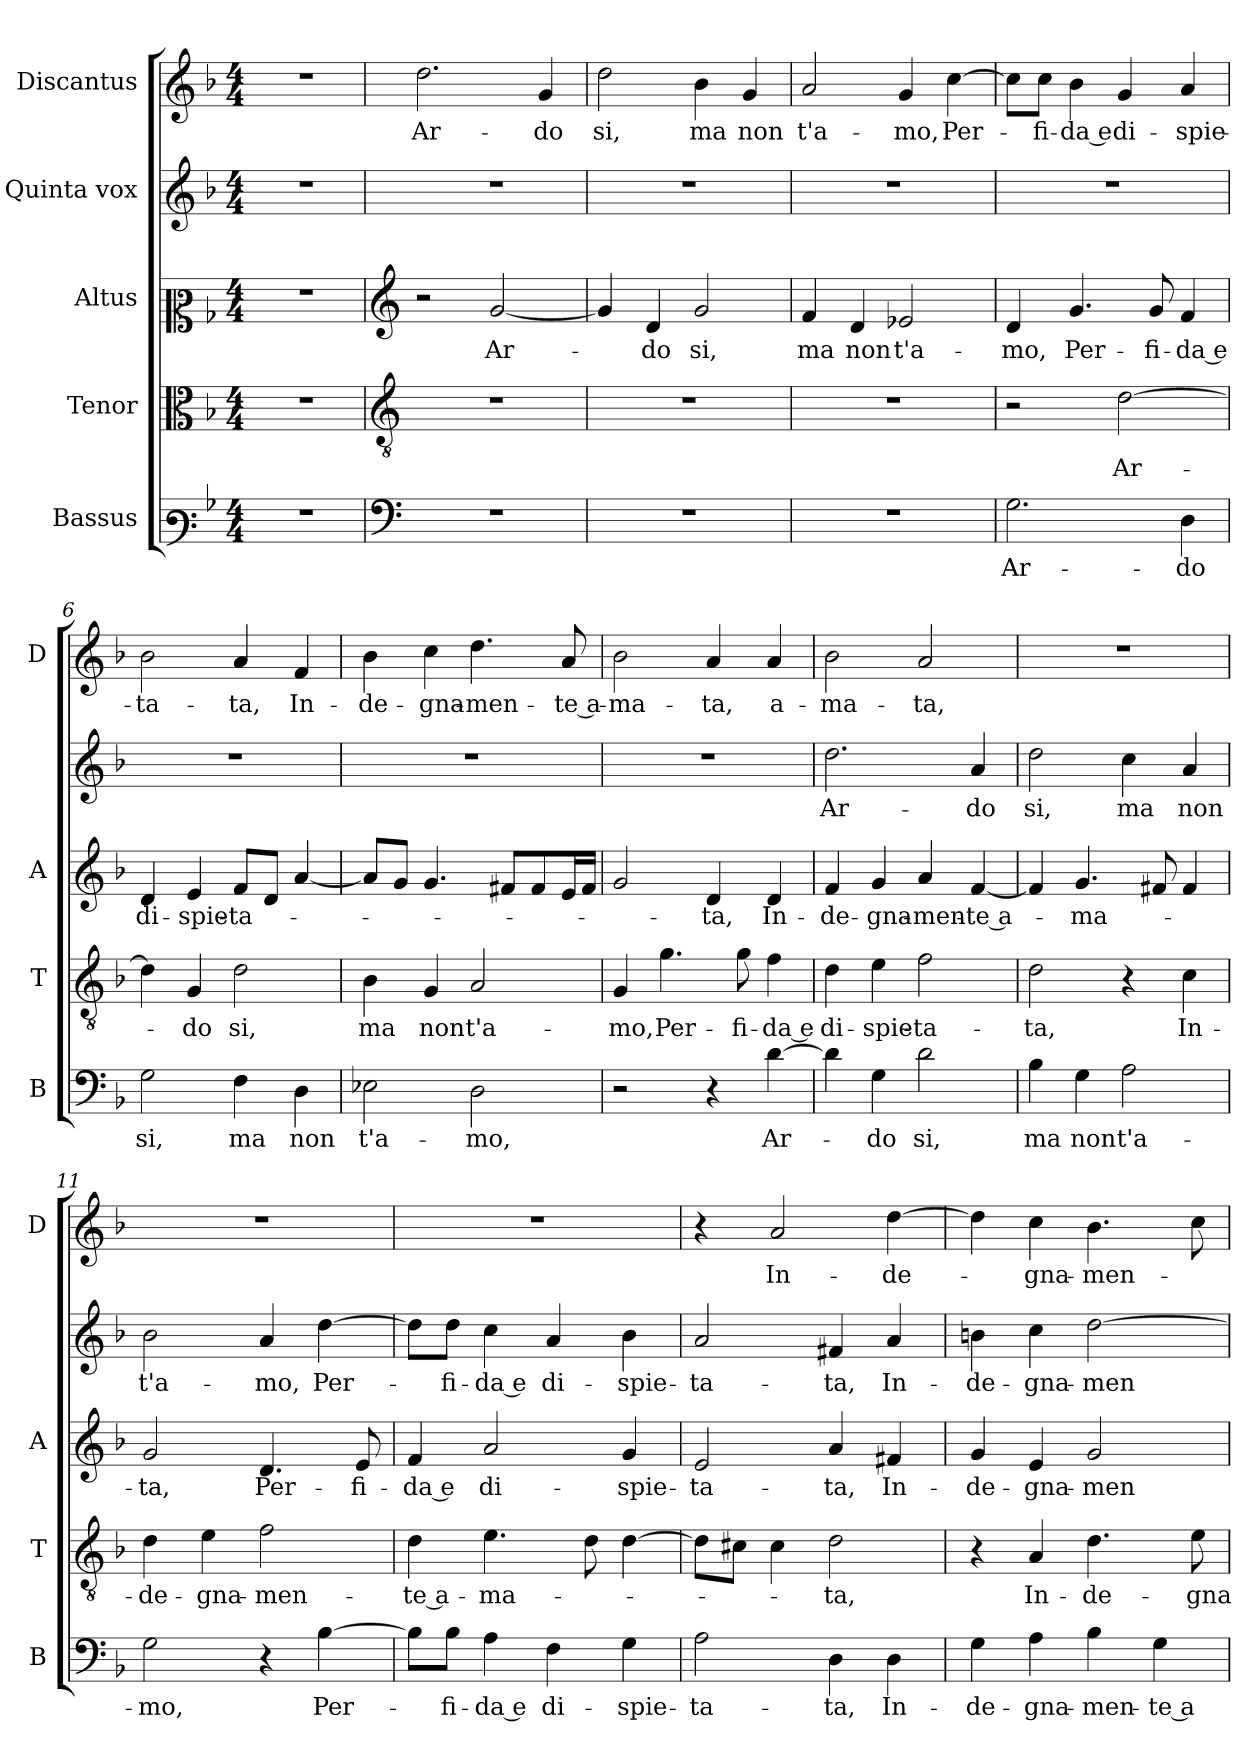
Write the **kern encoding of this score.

**kern	**text	**kern	**text	**kern	**text	**kern	**text	**kern	**text
*part5	*part5	*part4	*part4	*part3	*part3	*part2	*part2	*part1	*part1
*staff5	*staff5	*staff4	*staff4	*staff3	*staff3	*staff2	*staff2	*staff1	*staff1
*I"Bassus	*	*I"Tenor	*	*I"Altus	*	*I"Quinta vox	*	*I"Discantus	*
*I'B	*	*I'T	*	*I'A	*	*	*	*I'D	*
*clefF3	*	*clefC3	*	*clefC2	*	*clefG2	*	*clefG2	*
*k[b-]	*	*k[b-]	*	*k[b-]	*	*k[b-]	*	*k[b-]	*
*F:	*	*F:	*	*F:	*	*F:	*	*F:	*
*M4/4	*	*M4/4	*	*M4/4	*	*M4/4	*	*M4/4	*
=1	=1	=1	=1	=1	=1	=1	=1	=1	=1
1r	.	1r	.	1r	.	1r	.	1r	.
=2	=2	=2	=2	=2	=2	=2	=2	=2	=2
*clefF4	*	*clefGv2	*	*clefG2	*	*	*	*	*
!	!	!	!	!	!	!	!	!	!LO:LY:b
1r	.	1r	.	2r	.	1r	.	2.dd\	Ar-
!	!	!	!	!	!LO:LY:b	!	!	!	!
.	.	.	.	[2g/	Ar-	.	.	.	.
!	!	!	!	!	!	!	!	!	!LO:LY:b
.	.	.	.	.	.	.	.	4g/	-do
=3	=3	=3	=3	=3	=3	=3	=3	=3	=3
!	!	!	!	!	!	!	!	!	!LO:LY:b
1r	.	1r	.	4g/]	.	1r	.	2dd\	si,
!	!	!	!	!	!LO:LY:b	!	!	!	!
.	.	.	.	4d/	-do	.	.	.	.
!	!	!	!	!	!LO:LY:b	!	!	!	!LO:LY:b
.	.	.	.	2g/	si,	.	.	4b-\	ma
!	!	!	!	!	!	!	!	!	!LO:LY:b
.	.	.	.	.	.	.	.	4g/	non
=4	=4	=4	=4	=4	=4	=4	=4	=4	=4
!	!	!	!	!	!LO:LY:b	!	!	!	!LO:LY:b
1r	.	1r	.	4f/	ma	1r	.	2a/	t'a-
!	!	!	!	!	!LO:LY:b	!	!	!	!
.	.	.	.	4d/	non	.	.	.	.
!	!	!	!	!	!LO:LY:b	!	!	!	!LO:LY:b
.	.	.	.	2e-X/	t'a-	.	.	4g/	-mo,
!	!	!	!	!	!	!	!	!	!LO:LY:b
.	.	.	.	.	.	.	.	[4cc\	Per-
=5	=5	=5	=5	=5	=5	=5	=5	=5	=5
!	!LO:LY:b	!	!	!	!LO:LY:b	!	!	!	!
2.G\	Ar-	2r	.	4d/	-mo,	1r	.	8cc\L]	.
!	!	!	!	!	!	!	!	!	!LO:LY:b
.	.	.	.	.	.	.	.	8cc\J	-fi-
!	!	!	!	!	!LO:LY:b	!	!	!	!LO:LY:b
.	.	.	.	4.g/	Per-	.	.	4b-\	-da e
!	!	!	!LO:LY:b	!	!	!	!	!	!LO:LY:b
.	.	[2d\	Ar-	.	.	.	.	4g/	di-
!	!	!	!	!	!LO:LY:b	!	!	!	!
.	.	.	.	8g/	-fi-	.	.	.	.
!	!LO:LY:b	!	!	!	!LO:LY:b	!	!	!	!LO:LY:b
4D\	-do	.	.	4f/	-da e	.	.	4a/	-spie-
=6	=6	=6	=6	=6	=6	=6	=6	=6	=6
!	!LO:LY:b	!	!	!	!LO:LY:b	!	!	!	!LO:LY:b
2G\	si,	4d\]	.	4d/	di-	1r	.	2b-\	-ta-
!	!	!	!LO:LY:b	!	!LO:LY:b	!	!	!	!
.	.	4G/	-do	4e/	-spie-	.	.	.	.
!	!LO:LY:b	!	!LO:LY:b	!	!LO:LY:b	!	!	!	!LO:LY:b
4F\	ma	2d\	si,	8f/L	-ta-	.	.	4a/	-ta,
.	.	.	.	8d/J	.	.	.	.	.
!	!LO:LY:b	!	!	!	!	!	!	!	!LO:LY:b
4D\	non	.	.	[4a/	.	.	.	4f/	In-
!!LO:LB:g=z
=7	=7	=7	=7	=7	=7	=7	=7	=7	=7
!	!LO:LY:b	!	!LO:LY:b	!	!	!	!	!	!LO:LY:b
2E-X\	t'a-	4B-\	ma	8a/L]	.	1r	.	4b-\	-de-
.	.	.	.	8g/J	.	.	.	.	.
!	!	!	!LO:LY:b	!	!	!	!	!	!LO:LY:b
.	.	4G/	non	4.g/	.	.	.	4cc\	-gna-
!	!LO:LY:b	!	!LO:LY:b	!	!	!	!	!	!LO:LY:b
2D\	-mo,	2A/	t'a-	.	.	.	.	4.dd\	-men-
.	.	.	.	8f#X/L	.	.	.	.	.
.	.	.	.	8f#/	.	.	.	.	.
!	!	!	!	!	!	!	!	!	!LO:LY:b
.	.	.	.	16e/L	.	.	.	8a/	-te a-
.	.	.	.	16f#/JJ	.	.	.	.	.
=8	=8	=8	=8	=8	=8	=8	=8	=8	=8
!	!	!	!LO:LY:b	!	!	!	!	!	!LO:LY:b
2r	.	4G/	-mo,	2g/	.	1r	.	2b-\	-ma-
!	!	!	!LO:LY:b	!	!	!	!	!	!
.	.	4.g\	Per-	.	.	.	.	.	.
!	!	!	!	!	!LO:LY:b	!	!	!	!LO:LY:b
4r	.	.	.	4d/	-ta,	.	.	4a/	-ta,
!	!	!	!LO:LY:b	!	!	!	!	!	!
.	.	8g\	-fi-	.	.	.	.	.	.
!	!LO:LY:b	!	!LO:LY:b	!	!LO:LY:b	!	!	!	!LO:LY:b
[4d\	Ar-	4f\	-da e	4d/	In-	.	.	4a/	a-
=9	=9	=9	=9	=9	=9	=9	=9	=9	=9
!	!	!	!LO:LY:b	!	!LO:LY:b	!	!LO:LY:b	!	!LO:LY:b
4d\]	.	4d\	di-	4f/	-de-	2.dd\	Ar-	2b-\	-ma-
!	!LO:LY:b	!	!LO:LY:b	!	!LO:LY:b	!	!	!	!
4G\	-do	4e\	-spie-	4g/	-gna-	.	.	.	.
!	!LO:LY:b	!	!LO:LY:b	!	!LO:LY:b	!	!	!	!LO:LY:b
2d\	si,	2f\	-ta-	4a/	-men-	.	.	2a/	-ta,
!	!	!	!	!	!LO:LY:b	!	!LO:LY:b	!	!
.	.	.	.	[4f/	-te a-	4a/	-do	.	.
=10	=10	=10	=10	=10	=10	=10	=10	=10	=10
!	!LO:LY:b	!	!LO:LY:b	!	!	!	!LO:LY:b	!	!
4B-\	ma	2d\	-ta,	4f/]	.	2dd\	si,	1r	.
!	!LO:LY:b	!	!	!	!LO:LY:b	!	!	!	!
4G\	non	.	.	4.g/	-ma-	.	.	.	.
!	!LO:LY:b	!	!	!	!	!	!LO:LY:b	!	!
2A\	t'a-	4r	.	.	.	4cc\	ma	.	.
.	.	.	.	8f#X/	.	.	.	.	.
!	!	!	!LO:LY:b	!	!	!	!LO:LY:b	!	!
.	.	4c\	In-	4f#/	.	4a/	non	.	.
=11	=11	=11	=11	=11	=11	=11	=11	=11	=11
!	!LO:LY:b	!	!LO:LY:b	!	!LO:LY:b	!	!LO:LY:b	!	!
2G\	-mo,	4d\	-de-	2g/	-ta,	2b-\	t'a-	1r	.
!	!	!	!LO:LY:b	!	!	!	!	!	!
.	.	4e\	-gna-	.	.	.	.	.	.
!	!	!	!LO:LY:b	!	!LO:LY:b	!	!LO:LY:b	!	!
4r	.	2f\	-men-	4.d/	Per-	4a/	-mo,	.	.
!	!LO:LY:b	!	!	!	!	!	!LO:LY:b	!	!
[4B-\	Per-	.	.	.	.	[4dd\	Per-	.	.
!	!	!	!	!	!LO:LY:b	!	!	!	!
.	.	.	.	8e/	-fi-	.	.	.	.
=12	=12	=12	=12	=12	=12	=12	=12	=12	=12
!	!	!	!LO:LY:b	!	!LO:LY:b	!	!	!	!
8B-\L]	.	4d\	-te a-	4f/	-da e	8dd\L]	.	1r	.
!	!LO:LY:b	!	!	!	!	!	!LO:LY:b	!	!
8B-\J	-fi-	.	.	.	.	8dd\J	-fi-	.	.
!	!LO:LY:b	!	!LO:LY:b	!	!LO:LY:b	!	!LO:LY:b	!	!
4A\	-da e	4.e\	-ma-	2a/	di-	4cc\	-da e	.	.
!	!LO:LY:b	!	!	!	!	!	!LO:LY:b	!	!
4F\	di-	.	.	.	.	4a/	di-	.	.
.	.	8d\	.	.	.	.	.	.	.
!	!LO:LY:b	!	!	!	!LO:LY:b	!	!LO:LY:b	!	!
4G\	-spie-	[4d\	.	4g/	-spie-	4b-\	-spie-	.	.
=13	=13	=13	=13	=13	=13	=13	=13	=13	=13
!	!LO:LY:b	!	!	!	!LO:LY:b	!	!LO:LY:b	!	!
2A\	-ta-	8d\L]	.	2e/	-ta-	2a/	-ta-	4r	.
.	.	8c#X\J	.	.	.	.	.	.	.
!	!	!	!	!	!	!	!	!	!LO:LY:b
.	.	4c#\	.	.	.	.	.	2a/	In-
!	!LO:LY:b	!	!LO:LY:b	!	!LO:LY:b	!	!LO:LY:b	!	!
4D\	-ta,	2d\	-ta,	4a/	-ta,	4f#X/	-ta,	.	.
!	!LO:LY:b	!	!	!	!LO:LY:b	!	!LO:LY:b	!	!LO:LY:b
4D\	In-	.	.	4f#X/	In-	4a/	In-	[4dd\	-de-
!!LO:PB:g=z
=14	=14	=14	=14	=14	=14	=14	=14	=14	=14
!	!LO:LY:b	!	!	!	!LO:LY:b	!	!LO:LY:b	!	!
4G\	-de-	4r	.	4g/	-de-	4bn\	-de-	4dd\]	.
!	!LO:LY:b	!	!LO:LY:b	!	!LO:LY:b	!	!LO:LY:b	!	!LO:LY:b
4A\	-gna-	4A/	In-	4e/	-gna-	4cc\	-gna-	4cc\	-gna-
!	!LO:LY:b	!	!LO:LY:b	!	!LO:LY:b	!	!LO:LY:b	!	!LO:LY:b
4B-\	-men-	4.d\	-de-	2g/	-men-	[2dd\	-men-	4.b-\	-men-
!	!LO:LY:b	!	!	!	!	!	!	!	!
4G\	-te a-	.	.	.	.	.	.	.	.
!	!	!	!LO:LY:b	!	!	!	!	!	!
.	.	8e\	-gna-	.	.	.	.	8cc\	.
=	=	=	=	=	=	=	=	=	=
*-	*-	*-	*-	*-	*-	*-	*-	*-	*-
